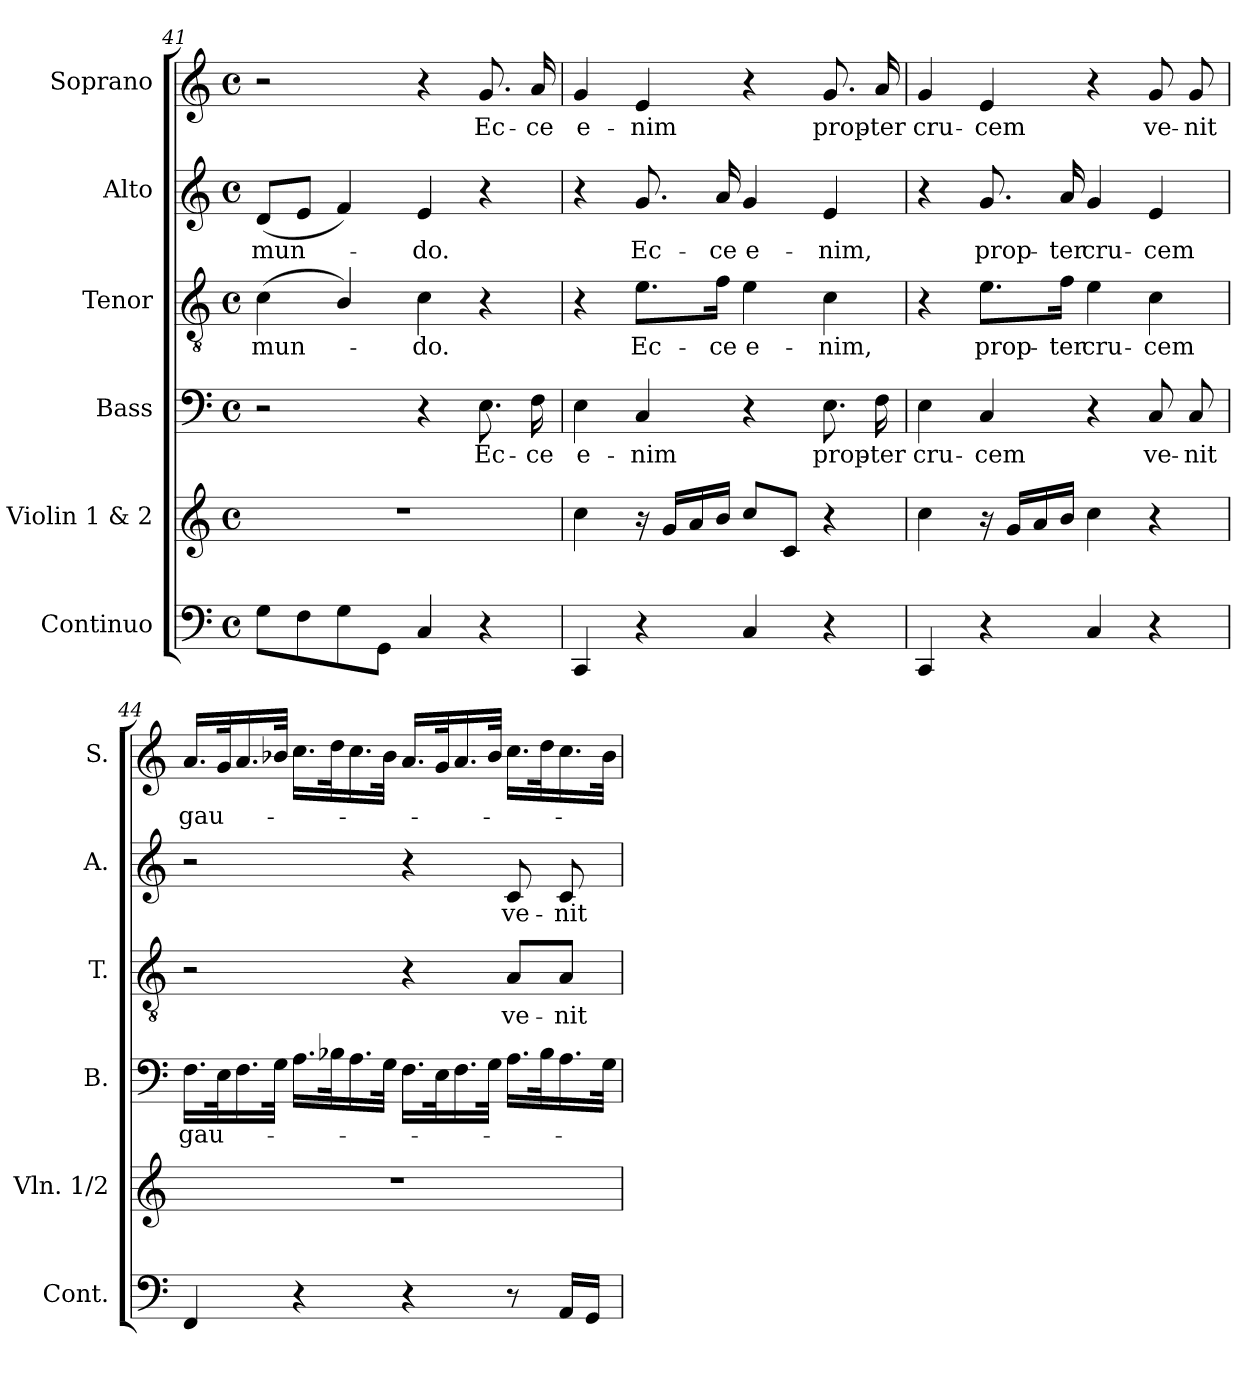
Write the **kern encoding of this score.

**kern	**kern	**kern	**text	**kern	**text	**kern	**text	**kern	**text
*part6	*part5	*part4	*part4	*part3	*part3	*part2	*part2	*part1	*part1
*staff6	*staff5	*staff4	*staff4	*staff3	*staff3	*staff2	*staff2	*staff1	*staff1
*I"Continuo	*I"Violin 1 & 2	*I"Bass	*	*I"Tenor	*	*I"Alto	*	*I"Soprano	*
*I'Cont.	*I'Vln. 1/2	*I'B.	*	*I'T.	*	*I'A.	*	*I'S.	*
!!LO:PB:g=z
*clefF4	*clefG2	*clefF4	*	*clefGv2	*	*clefG2	*	*clefG2	*
*	*	*	*	*ITrd7c12	*	*	*	*	*
*k[]	*k[]	*k[]	*	*k[]	*	*k[]	*	*k[]	*
*C:	*C:	*C:	*	*C:	*	*C:	*	*C:	*
*M4/4	*M4/4	*M4/4	*	*M4/4	*	*M4/4	*	*M4/4	*
*met(c)	*met(c)	*met(c)	*	*met(c)	*	*met(c)	*	*met(c)	*
=41	=41	=41	=41	=41	=41	=41	=41	=41	=41
!	!	!	!	!	!LO:LY:b:color=#000000	!	!	!	!
!	!	!	!	!	!	!	!LO:LY:b:color=#000000	!	!
8Gi\L	1r	2r	.	(4Ci\	mun-	(8di/L	mun-	2r	.
8Fi\	.	.	.	.	.	8ei/J	.	.	.
8Gi\	.	.	.	4BBi/)	.	4fi/)	.	.	.
8GGi\J	.	.	.	.	.	.	.	.	.
!	!	!	!	!	!LO:LY:b:color=#000000	!	!	!	!
!	!	!	!	!	!	!	!LO:LY:b:color=#000000	!	!
4Ci/	.	4r	.	4Ci\	-do.	4ei/	-do.	4r	.
!	!	!	!LO:LY:b:color=#000000	!	!	!	!	!	!
!	!	!	!	!	!	!	!	!	!LO:LY:b:color=#000000
4r	.	8.Ei\	Ec-	4r	.	4r	.	8.gi/	Ec-
!	!	!	!LO:LY:b:color=#000000	!	!	!	!	!	!
!	!	!	!	!	!	!	!	!	!LO:LY:b:color=#000000
.	.	16Fi\	-ce	.	.	.	.	16ai/	-ce
=42	=42	=42	=42	=42	=42	=42	=42	=42	=42
!	!	!	!LO:LY:b:color=#000000	!	!	!	!	!	!
!	!	!	!	!	!	!	!	!	!LO:LY:b:color=#000000
4CCi/	4cci\	4Ei\	e-	4r	.	4r	.	4gi/	e-
!	!	!	!LO:LY:b:color=#000000	!	!	!	!	!	!
!	!	!	!	!	!LO:LY:b:color=#000000	!	!	!	!
!	!	!	!	!	!	!	!LO:LY:b:color=#000000	!	!
!	!	!	!	!	!	!	!	!	!LO:LY:b:color=#000000
4r	16r	4Ci/	-nim	8.Ei\L	Ec-	8.gi/	Ec-	4ei/	-nim
.	16gi/LL	.	.	.	.	.	.	.	.
.	16ai/	.	.	.	.	.	.	.	.
!	!	!	!	!	!LO:LY:b:color=#000000	!	!	!	!
!	!	!	!	!	!	!	!LO:LY:b:color=#000000	!	!
.	16bi/JJ	.	.	16Fi\Jk	-ce	16ai/	-ce	.	.
!	!	!	!	!	!LO:LY:b:color=#000000	!	!	!	!
!	!	!	!	!	!	!	!LO:LY:b:color=#000000	!	!
4Ci/	8cci/L	4r	.	4Ei\	e-	4gi/	e-	4r	.
.	8ci/J	.	.	.	.	.	.	.	.
!	!	!	!LO:LY:b:color=#000000	!	!	!	!	!	!
!	!	!	!	!	!LO:LY:b:color=#000000	!	!	!	!
!	!	!	!	!	!	!	!LO:LY:b:color=#000000	!	!
!	!	!	!	!	!	!	!	!	!LO:LY:b:color=#000000
4r	4r	8.Ei\	prop-	4Ci\	-nim,	4ei/	-nim,	8.gi/	prop-
!	!	!	!LO:LY:b:color=#000000	!	!	!	!	!	!
!	!	!	!	!	!	!	!	!	!LO:LY:b:color=#000000
.	.	16Fi\	-ter	.	.	.	.	16ai/	-ter
=43	=43	=43	=43	=43	=43	=43	=43	=43	=43
!	!	!	!LO:LY:b:color=#000000	!	!	!	!	!	!
!	!	!	!	!	!	!	!	!	!LO:LY:b:color=#000000
4CCi/	4cci\	4Ei\	cru-	4r	.	4r	.	4gi/	cru-
!	!	!	!LO:LY:b:color=#000000	!	!	!	!	!	!
!	!	!	!	!	!LO:LY:b:color=#000000	!	!	!	!
!	!	!	!	!	!	!	!LO:LY:b:color=#000000	!	!
!	!	!	!	!	!	!	!	!	!LO:LY:b:color=#000000
4r	16r	4Ci/	-cem	8.Ei\L	prop-	8.gi/	prop-	4ei/	-cem
.	16gi/LL	.	.	.	.	.	.	.	.
.	16ai/	.	.	.	.	.	.	.	.
!	!	!	!	!	!LO:LY:b:color=#000000	!	!	!	!
!	!	!	!	!	!	!	!LO:LY:b:color=#000000	!	!
.	16bi/JJ	.	.	16Fi\Jk	-ter	16ai/	-ter	.	.
!	!	!	!	!	!LO:LY:b:color=#000000	!	!	!	!
!	!	!	!	!	!	!	!LO:LY:b:color=#000000	!	!
4Ci/	4cci\	4r	.	4Ei\	cru-	4gi/	cru-	4r	.
!	!	!	!LO:LY:b:color=#000000	!	!	!	!	!	!
!	!	!	!	!	!LO:LY:b:color=#000000	!	!	!	!
!	!	!	!	!	!	!	!LO:LY:b:color=#000000	!	!
!	!	!	!	!	!	!	!	!	!LO:LY:b:color=#000000
4r	4r	8Ci/	ve-	4Ci\	-cem	4ei/	-cem	8gi/	ve-
!	!	!	!LO:LY:b:color=#000000	!	!	!	!	!	!
!	!	!	!	!	!	!	!	!	!LO:LY:b:color=#000000
.	.	8Ci/	-nit	.	.	.	.	8gi/	-nit
=44	=44	=44	=44	=44	=44	=44	=44	=44	=44
!	!	!	!LO:LY:b:color=#000000	!	!	!	!	!	!
!	!	!	!	!	!	!	!	!	!LO:LY:b:color=#000000
4FFi/	1r	16.Fi\LL	gau-	2r	.	2r	.	16.ai/LL	gau-
.	.	32Ei\k	.	.	.	.	.	32gi/k	.
.	.	16.Fi\	.	.	.	.	.	16.ai/	.
.	.	32Gi\JJk	.	.	.	.	.	32b-i/JJk	.
4r	.	16.Ai\LL	.	.	.	.	.	16.cci\LL	.
.	.	32B-i\k	.	.	.	.	.	32ddi\k	.
.	.	16.Ai\	.	.	.	.	.	16.cci\	.
.	.	32Gi\JJk	.	.	.	.	.	32b-i\JJk	.
4r	.	16.Fi\LL	.	4r	.	4r	.	16.ai/LL	.
.	.	32Ei\k	.	.	.	.	.	32gi/k	.
.	.	16.Fi\	.	.	.	.	.	16.ai/	.
.	.	32Gi\JJk	.	.	.	.	.	32b-i/JJk	.
!	!	!	!	!	!LO:LY:b:color=#000000	!	!	!	!
!	!	!	!	!	!	!	!LO:LY:b:color=#000000	!	!
8r	.	16.Ai\LL	.	8AAi/L	ve-	8ci/	ve-	16.cci\LL	.
.	.	32B-i\k	.	.	.	.	.	32ddi\k	.
!	!	!	!	!	!LO:LY:b:color=#000000	!	!	!	!
!	!	!	!	!	!	!	!LO:LY:b:color=#000000	!	!
16AAi/LL	.	16.Ai\	.	8AAi/J	-nit	8ci/	-nit	16.cci\	.
16GGi/JJ	.	.	.	.	.	.	.	.	.
.	.	32Gi\JJk	.	.	.	.	.	32b-i\JJk	.
=	=	=	=	=	=	=	=	=	=
*-	*-	*-	*-	*-	*-	*-	*-	*-	*-
